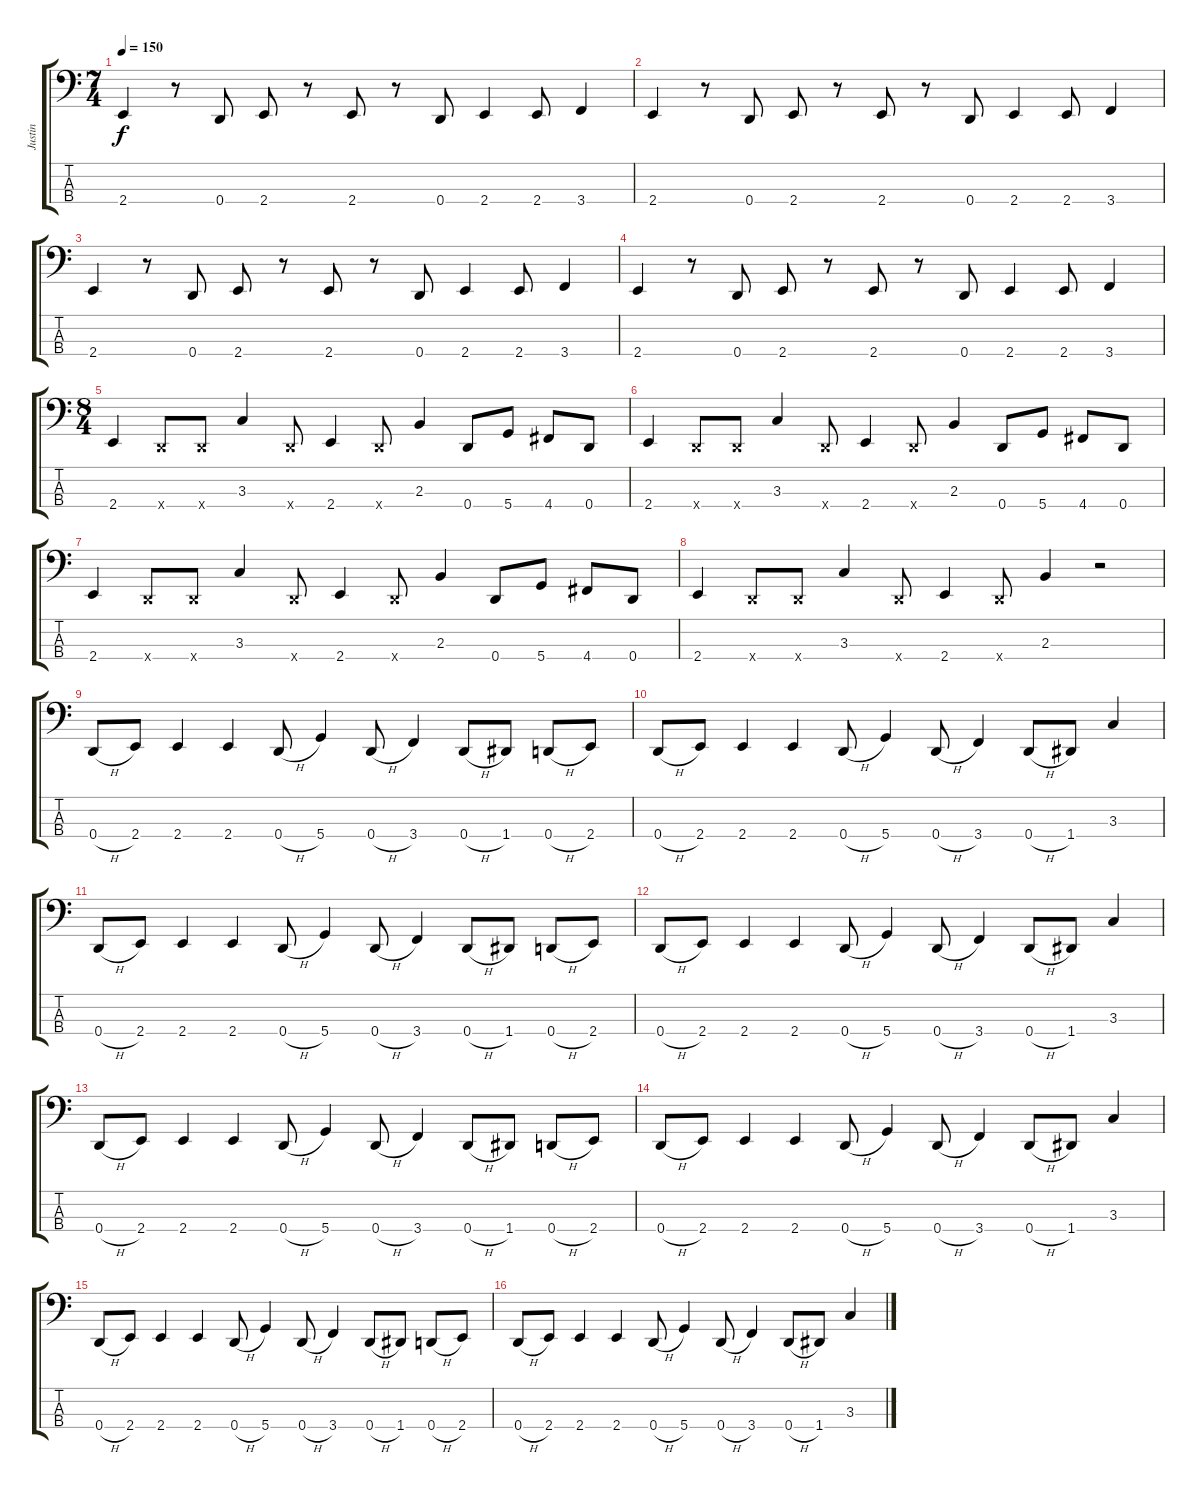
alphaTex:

\track ("Justin" "Justin") {instrument electricbassfinger}
\staff {score tabs}
\tuning (G2 D2 A1 D1) {hide}
\ts (7 4)
\tempo 150
\clef f4
\ks c
2.4.4{dy f} r.8 0.4.8 2.4.8 r.8 2.4.8 r.8 0.4.8 2.4.4 2.4.8 3.4.4 |
2.4.4 r.8 0.4.8 2.4.8 r.8 2.4.8 r.8 0.4.8 2.4.4 2.4.8 3.4.4 |
2.4.4 r.8 0.4.8 2.4.8 r.8 2.4.8 r.8 0.4.8 2.4.4 2.4.8 3.4.4 |
2.4.4 r.8 0.4.8 2.4.8 r.8 2.4.8 r.8 0.4.8 2.4.4 2.4.8 3.4.4 |
\ts (8 4)
2.4.4 0.4{x}.8 0.4{x}.8 3.3.4 0.4{x}.8 2.4.4 0.4{x}.8 2.3.4 0.4.8 5.4.8 4.4.8 0.4.8 |
2.4.4 0.4{x}.8 0.4{x}.8 3.3.4 0.4{x}.8 2.4.4 0.4{x}.8 2.3.4 0.4.8 5.4.8 4.4.8 0.4.8 |
2.4.4 0.4{x}.8 0.4{x}.8 3.3.4 0.4{x}.8 2.4.4 0.4{x}.8 2.3.4 0.4.8 5.4.8 4.4.8 0.4.8 |
2.4.4 0.4{x}.8 0.4{x}.8 3.3.4 0.4{x}.8 2.4.4 0.4{x}.8 2.3.4 r.2 |
0.4{h}.8 2.4.8 2.4.4 2.4.4 0.4{h}.8 5.4.4 0.4{h}.8 3.4.4 0.4{h}.8 1.4.8 0.4{h}.8 2.4.8 |
0.4{h}.8 2.4.8 2.4.4 2.4.4 0.4{h}.8 5.4.4 0.4{h}.8 3.4.4 0.4{h}.8 1.4.8 3.3.4 |
0.4{h}.8 2.4.8 2.4.4 2.4.4 0.4{h}.8 5.4.4 0.4{h}.8 3.4.4 0.4{h}.8 1.4.8 0.4{h}.8 2.4.8 |
0.4{h}.8 2.4.8 2.4.4 2.4.4 0.4{h}.8 5.4.4 0.4{h}.8 3.4.4 0.4{h}.8 1.4.8 3.3.4 |
0.4{h}.8 2.4.8 2.4.4 2.4.4 0.4{h}.8 5.4.4 0.4{h}.8 3.4.4 0.4{h}.8 1.4.8 0.4{h}.8 2.4.8 |
0.4{h}.8 2.4.8 2.4.4 2.4.4 0.4{h}.8 5.4.4 0.4{h}.8 3.4.4 0.4{h}.8 1.4.8 3.3.4 |
0.4{h}.8 2.4.8 2.4.4 2.4.4 0.4{h}.8 5.4.4 0.4{h}.8 3.4.4 0.4{h}.8 1.4.8 0.4{h}.8 2.4.8 |
0.4{h}.8 2.4.8 2.4.4 2.4.4 0.4{h}.8 5.4.4 0.4{h}.8 3.4.4 0.4{h}.8 1.4.8 3.3.4
